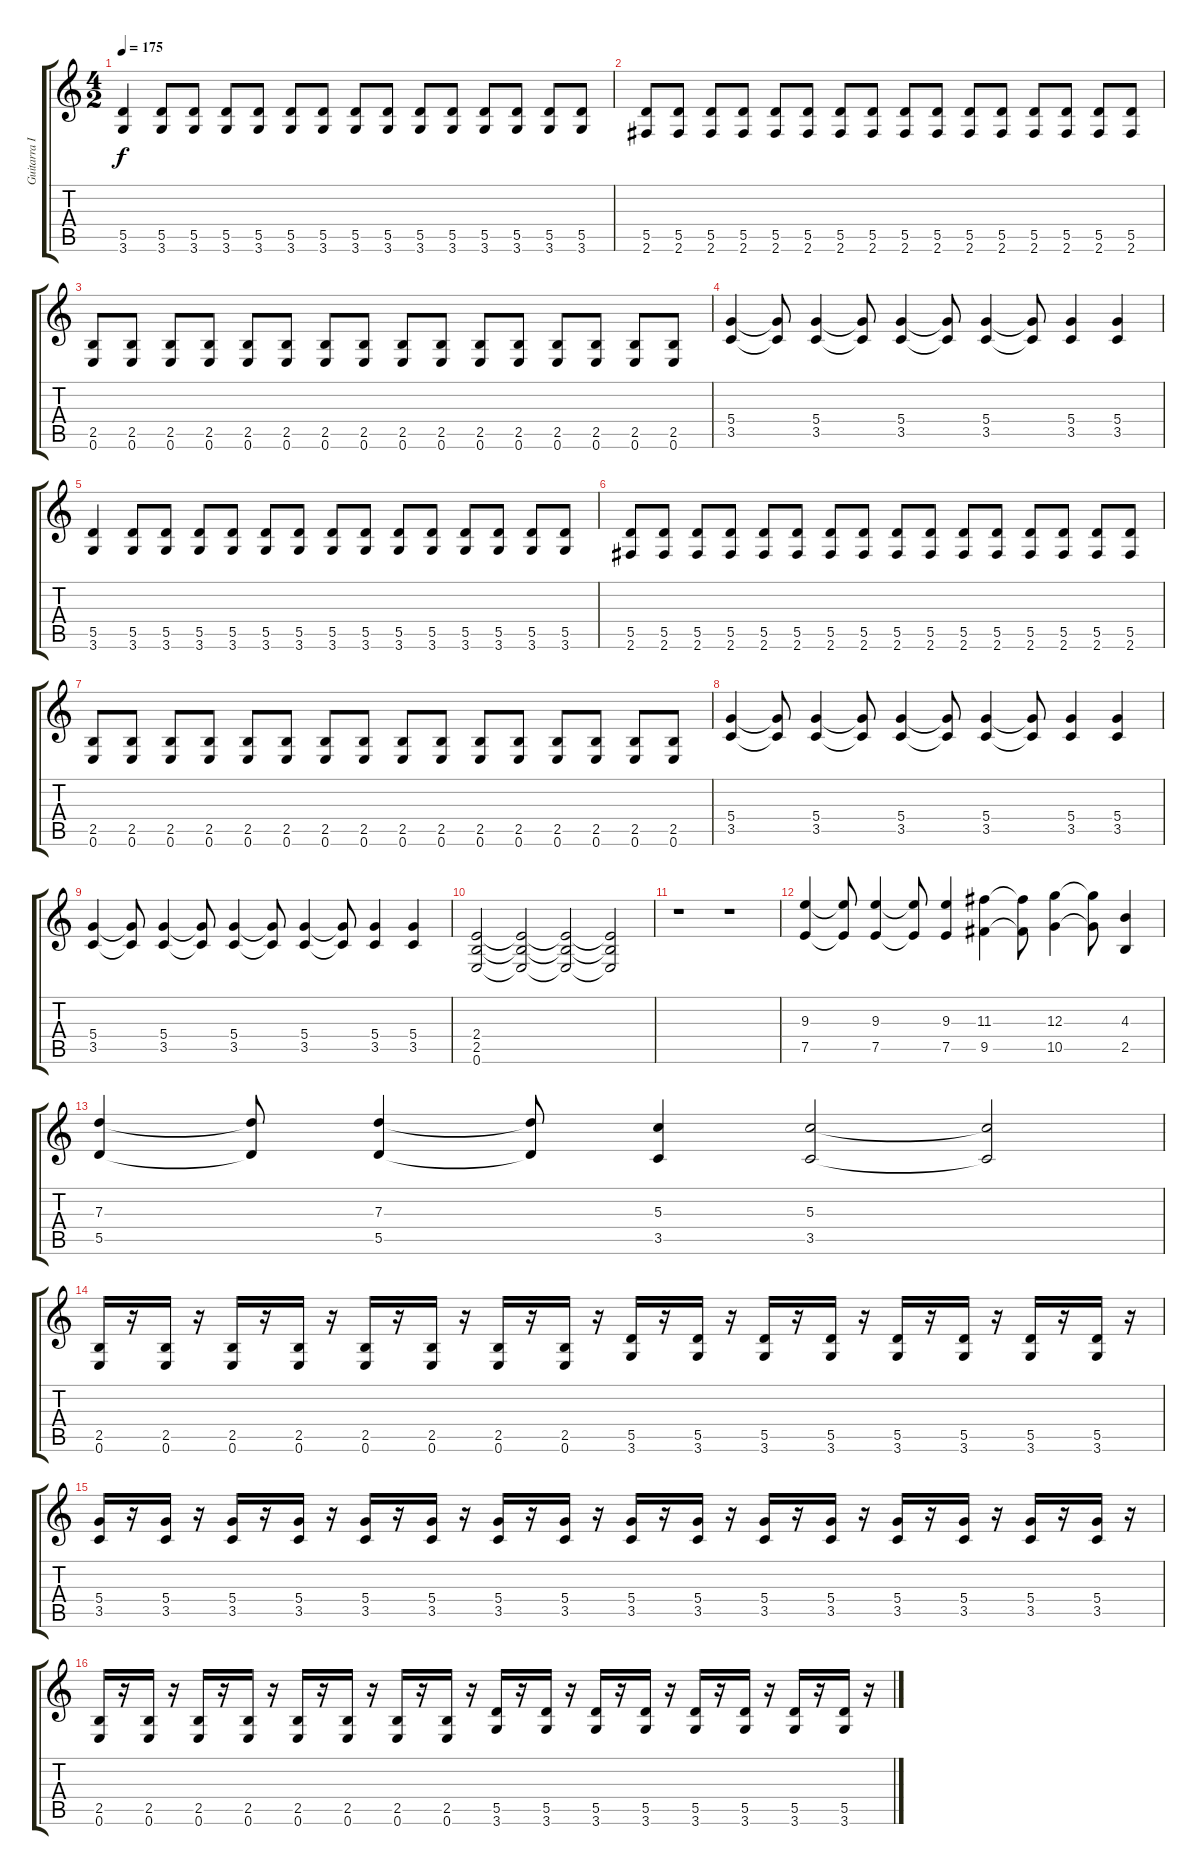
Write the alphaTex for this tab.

\track ("Guitarra II" "Guitarra I") {instrument distortionguitar}
\staff {score tabs}
\tuning (E4 B3 G3 D3 A2 E2) {hide}
\ts (4 2)
\tempo 175
\clef g2
\ks c
(5.5 3.6).4{dy f} (5.5 3.6).8 (5.5 3.6).8 (5.5 3.6).8 (5.5 3.6).8 (5.5 3.6).8 (5.5 3.6).8 (5.5 3.6).8 (5.5 3.6).8 (5.5 3.6).8 (5.5 3.6).8 (5.5 3.6).8 (5.5 3.6).8 (5.5 3.6).8 (5.5 3.6).8 |
(5.5 2.6).8 (5.5 2.6).8 (5.5 2.6).8 (5.5 2.6).8 (5.5 2.6).8 (5.5 2.6).8 (5.5 2.6).8 (5.5 2.6).8 (5.5 2.6).8 (5.5 2.6).8 (5.5 2.6).8 (5.5 2.6).8 (5.5 2.6).8 (5.5 2.6).8 (5.5 2.6).8 (5.5 2.6).8 |
(2.5 0.6).8 (2.5 0.6).8 (2.5 0.6).8 (2.5 0.6).8 (2.5 0.6).8 (2.5 0.6).8 (2.5 0.6).8 (2.5 0.6).8 (2.5 0.6).8 (2.5 0.6).8 (2.5 0.6).8 (2.5 0.6).8 (2.5 0.6).8 (2.5 0.6).8 (2.5 0.6).8 (2.5 0.6).8 |
(5.4 3.5).4 (5.4{t} 3.5{t}).8 (5.4 3.5).4 (5.4{t} 3.5{t}).8 (5.4 3.5).4 (5.4{t} 3.5{t}).8 (5.4 3.5).4 (5.4{t} 3.5{t}).8 (5.4 3.5).4 (5.4 3.5).4 |
(5.5 3.6).4 (5.5 3.6).8 (5.5 3.6).8 (5.5 3.6).8 (5.5 3.6).8 (5.5 3.6).8 (5.5 3.6).8 (5.5 3.6).8 (5.5 3.6).8 (5.5 3.6).8 (5.5 3.6).8 (5.5 3.6).8 (5.5 3.6).8 (5.5 3.6).8 (5.5 3.6).8 |
(5.5 2.6).8 (5.5 2.6).8 (5.5 2.6).8 (5.5 2.6).8 (5.5 2.6).8 (5.5 2.6).8 (5.5 2.6).8 (5.5 2.6).8 (5.5 2.6).8 (5.5 2.6).8 (5.5 2.6).8 (5.5 2.6).8 (5.5 2.6).8 (5.5 2.6).8 (5.5 2.6).8 (5.5 2.6).8 |
(2.5 0.6).8 (2.5 0.6).8 (2.5 0.6).8 (2.5 0.6).8 (2.5 0.6).8 (2.5 0.6).8 (2.5 0.6).8 (2.5 0.6).8 (2.5 0.6).8 (2.5 0.6).8 (2.5 0.6).8 (2.5 0.6).8 (2.5 0.6).8 (2.5 0.6).8 (2.5 0.6).8 (2.5 0.6).8 |
(5.4 3.5).4 (5.4{t} 3.5{t}).8 (5.4 3.5).4 (5.4{t} 3.5{t}).8 (5.4 3.5).4 (5.4{t} 3.5{t}).8 (5.4 3.5).4 (5.4{t} 3.5{t}).8 (5.4 3.5).4 (5.4 3.5).4 |
(5.4 3.5).4 (5.4{t} 3.5{t}).8 (5.4 3.5).4 (5.4{t} 3.5{t}).8 (5.4 3.5).4 (5.4{t} 3.5{t}).8 (5.4 3.5).4 (5.4{t} 3.5{t}).8 (5.4 3.5).4 (5.4 3.5).4 |
(2.4 2.5 0.6).2{volume 0} (2.4{t} 2.5{t} 0.6{t}).2 (2.4{t} 2.5{t} 0.6{t}).2 (2.4{t} 2.5{t} 0.6{t}).2 |
r.1 r.1 |
(9.3 7.5).4{volume 13} (9.3{t} 7.5{t}).8 (9.3 7.5).4 (9.3{t} 7.5{t}).8 (9.3 7.5).4 (11.3 9.5).4 (11.3{t} 9.5{t}).8 (12.3 10.5).4 (12.3{t} 10.5{t}).8 (4.3 2.5).4 |
(7.3 5.5).4 (7.3{t} 5.5{t}).8 (7.3 5.5).4 (7.3{t} 5.5{t}).8 (5.3 3.5).4 (5.3 3.5).2 (5.3{t} 3.5{t}).2 |
(2.5 0.6).16 r.16 (2.5 0.6).16 r.16 (2.5 0.6).16 r.16 (2.5 0.6).16 r.16 (2.5 0.6).16 r.16 (2.5 0.6).16 r.16 (2.5 0.6).16 r.16 (2.5 0.6).16 r.16 (5.5 3.6).16 r.16 (5.5 3.6).16 r.16 (5.5 3.6).16 r.16 (5.5 3.6).16 r.16 (5.5 3.6).16 r.16 (5.5 3.6).16 r.16 (5.5 3.6).16 r.16 (5.5 3.6).16 r.16 |
(5.4 3.5).16 r.16 (5.4 3.5).16 r.16 (5.4 3.5).16 r.16 (5.4 3.5).16 r.16 (5.4 3.5).16 r.16 (5.4 3.5).16 r.16 (5.4 3.5).16 r.16 (5.4 3.5).16 r.16 (5.4 3.5).16 r.16 (5.4 3.5).16 r.16 (5.4 3.5).16 r.16 (5.4 3.5).16 r.16 (5.4 3.5).16 r.16 (5.4 3.5).16 r.16 (5.4 3.5).16 r.16 (5.4 3.5).16 r.16 |
(2.5 0.6).16 r.16 (2.5 0.6).16 r.16 (2.5 0.6).16 r.16 (2.5 0.6).16 r.16 (2.5 0.6).16 r.16 (2.5 0.6).16 r.16 (2.5 0.6).16 r.16 (2.5 0.6).16 r.16 (5.5 3.6).16 r.16 (5.5 3.6).16 r.16 (5.5 3.6).16 r.16 (5.5 3.6).16 r.16 (5.5 3.6).16 r.16 (5.5 3.6).16 r.16 (5.5 3.6).16 r.16 (5.5 3.6).16 r.16
